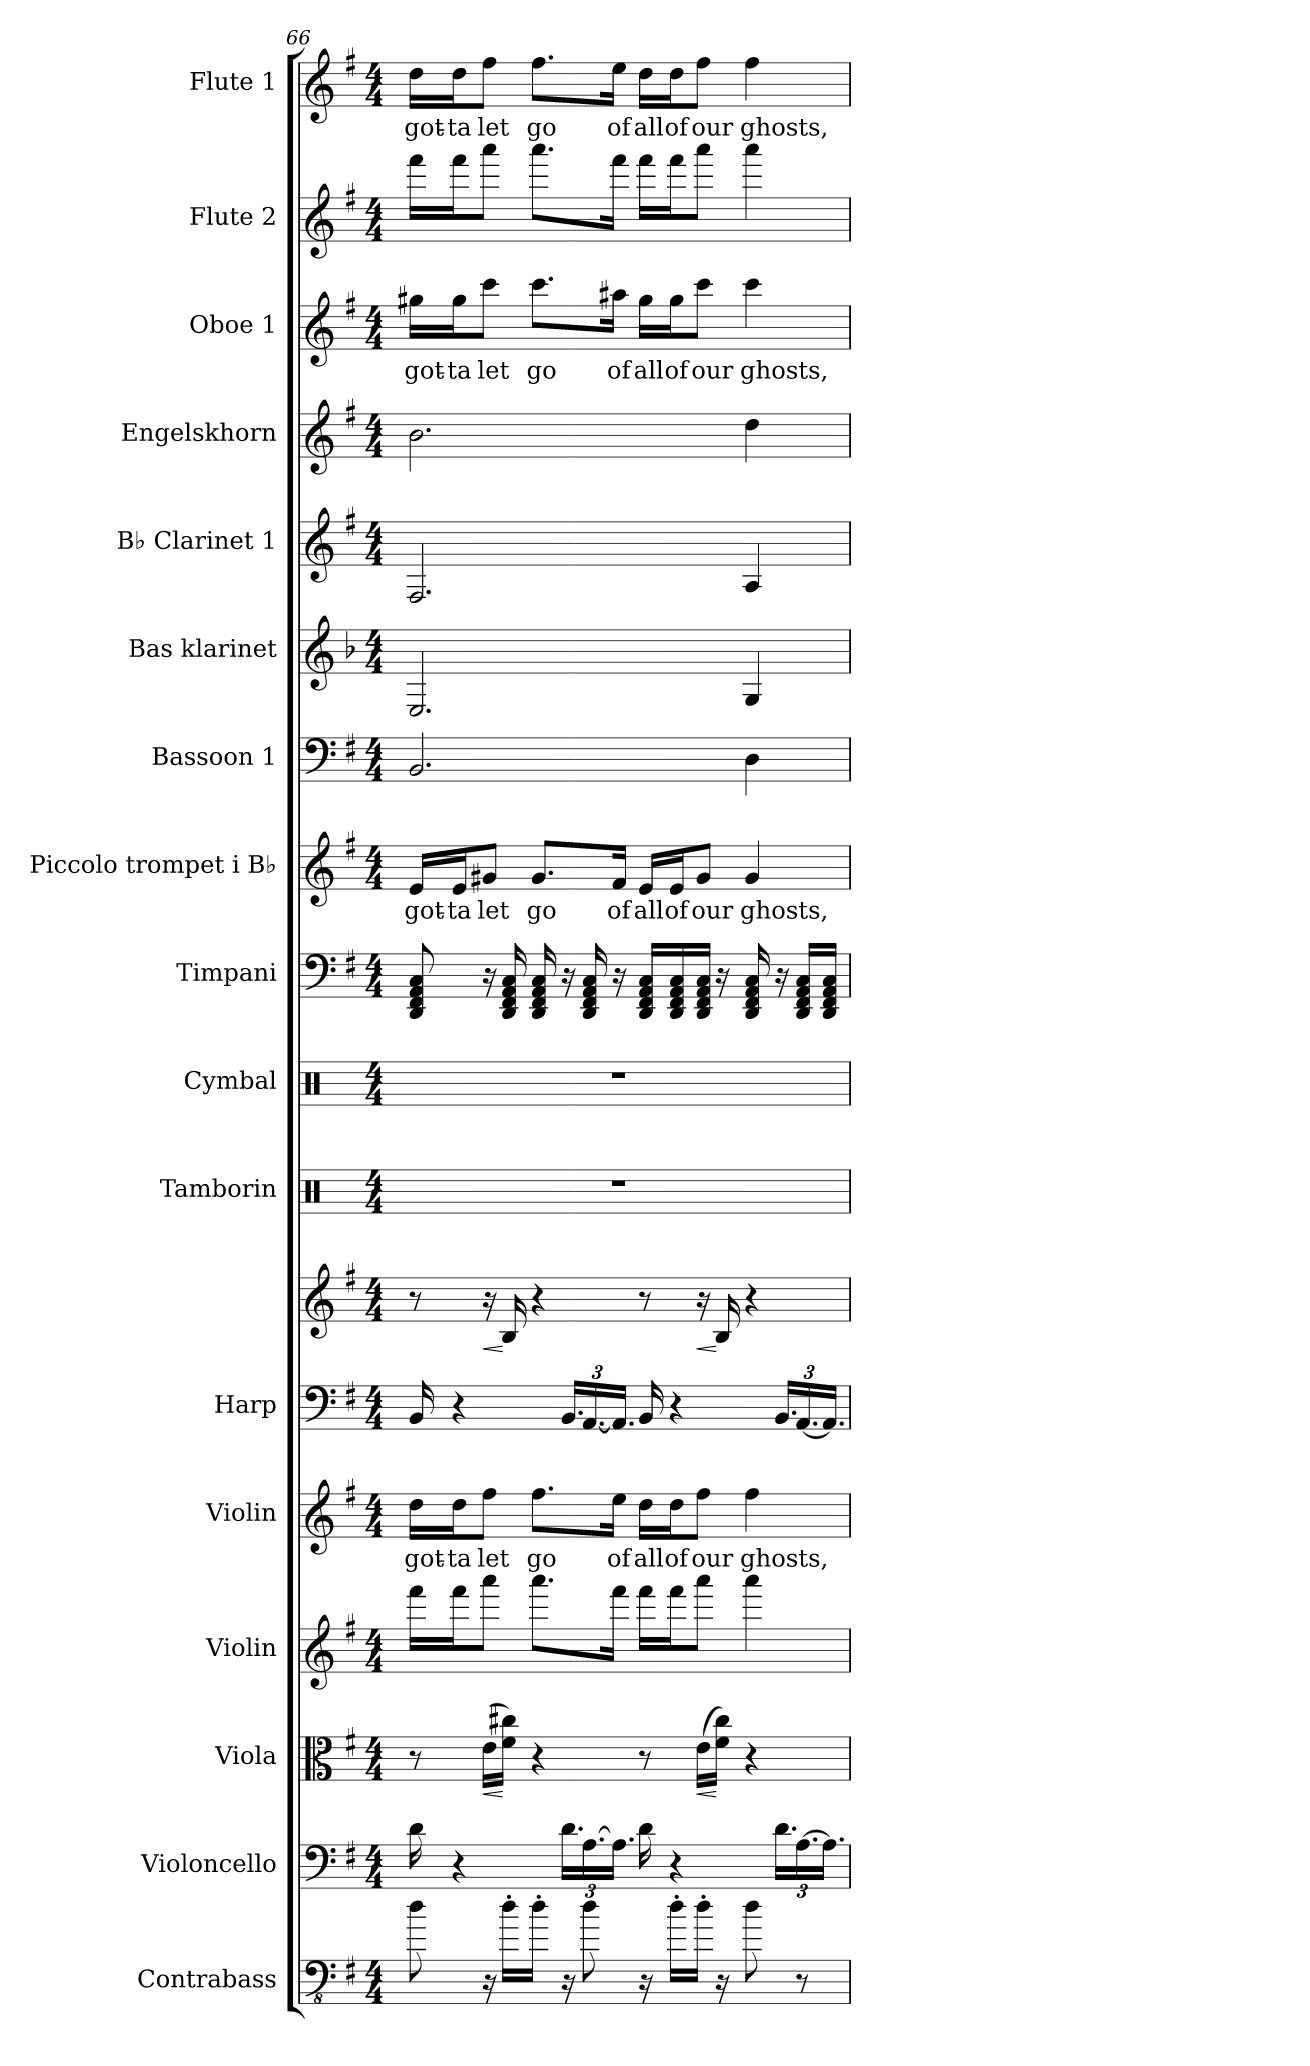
**kern	**kern	**kern	**dynam	**kern	**kern	**text	**kern	**kern	**dynam	**kern	**kern	**kern	**kern	**text	**kern	**kern	**kern	**kern	**kern	**text	**kern	**kern	**text
*part17	*part16	*part15	*part15	*part14	*part13	*part13	*part12	*part12	*part12	*part11	*part10	*part9	*part8	*part8	*part7	*part6	*part5	*part4	*part3	*part3	*part2	*part1	*part1
*staff18	*staff17	*staff16	*staff16	*staff15	*staff14	*staff14	*staff13	*staff12	*staff12/13	*staff11	*staff10	*staff9	*staff8	*staff8	*staff7	*staff6	*staff5	*staff4	*staff3	*staff3	*staff2	*staff1	*staff1
*I"Contrabass	*I"Violoncello	*I"Viola	*	*I"Violin	*I"Violin	*	*I"Harp	*	*	*I"Tamborin	*I"Cymbal	*I"Timpani	*I"Piccolo trompet i B♭	*	*I"Bassoon 1	*I"Bas klarinet	*I"B♭ Clarinet 1	*I"Engelskhorn	*I"Oboe 1	*	*I"Flute 2	*I"Flute 1	*
*I'Cb.	*I'Vc.	*I'Vla.	*	*I'Vln.	*I'Vln.	*	*I'Hrp.	*	*	*I'Tamb.	*I'Cym.	*I'Timp.	*I'P. tpt. i B♭	*	*I'Bsn. 1	*	*I'B♭ Cl. 1	*I'E.horn	*I'Ob. 1	*	*I'Fl. 2	*I'Fl. 1	*
*clefFv4	*clefF4	*clefC3	*	*clefG2	*clefG2	*	*clefF4	*clefG2	*	*clefX	*clefX	*clefF4	*clefG2	*	*clefF4	*clefG2	*clefG2	*clefG2	*clefG2	*	*clefG2	*clefG2	*
*ITrd7c12	*	*	*	*	*	*	*	*	*	*	*	*	*ITrd-6c-10	*	*	*ITrd8c14	*ITrd1c2	*ITrd4c7	*	*	*	*	*
*k[f#]	*k[f#]	*k[f#]	*	*k[f#]	*k[f#]	*	*k[f#]	*k[f#]	*	*k[]	*k[]	*k[f#]	*k[b-]	*	*k[f#]	*k[b-]	*k[b-]	*k[]	*k[f#]	*	*k[f#]	*k[f#]	*
*M4/4	*M4/4	*M4/4	*	*M4/4	*M4/4	*	*M4/4	*M4/4	*	*M4/4	*M4/4	*M4/4	*M4/4	*	*M4/4	*M4/4	*M4/4	*M4/4	*M4/4	*	*M4/4	*M4/4	*
=66	=66	=66	=66	=66	=66	=66	=66	=66	=66	=66	=66	=66	=66	=66	=66	=66	=66	=66	=66	=66	=66	=66	=66
8D\	16d\	8r	.	16fff#\LL	16dd\LL	got-	16BB/	8r	.	1r	1r	8DD/ 8FF#/ 8AA/ 8C/	16dd/LL	got-	2.BB/	2.EE/	2.E/	2.e\	16gg#X\LL	got-	16fff#\LL	16dd\LL	got-
.	4r	.	.	16fff#\J	16dd\J	-ta	4r	.	[	.	.	.	16dd/J	-ta	.	.	.	.	16gg#\J	-ta	16fff#\J	16dd\J	-ta
!	!	!	!LO:HP:b	!	!	!	!	!	!LO:HP:b	!	!	!	!	!	!	!	!	!	!	!	!	!	!
!	!	!	!	!	!	!	!	!	!LO:HP:n=1:b	!	!	!	!	!	!	!	!	!	!	!	!	!	!
!	!	!	!	!	!	!	!	!	!LO:HP:n=1:b	!	!	!	!	!	!	!	!	!	!	!	!	!	!
!	!	!	!	!	!	!	!	!	!LO:HP:n=1:b	!	!	!	!	!	!	!	!	!	!	!	!	!	!
16r	.	(16e\LL	<	8aaa\J	8ff#\J	let	.	16r	< < < <	.	.	16r	8ff#X/J	let	.	.	.	.	8ccc\J	let	8aaa\J	8ff#\J	let
16D'\LL	.	16f#\ 16cc#X\JJ)	[	.	.	.	.	16B/	[	.	.	16DD/ 16FF#/ 16AA/ 16C/	.	.	.	.	.	.	.	.	.	.	.
16D'\JJ	.	4r	.	8.aaa\L	8.ff#\L	go	.	4r	[	.	.	16DD/ 16FF#/ 16AA/ 16C/	8.ff#/L	go	.	.	.	.	8.ccc\L	go	8.aaa\L	8.ff#\L	go
*	*Xbrackettup	*	*	*	*	*	*Xbrackettup	*	*	*	*	*	*	*	*	*	*	*	*	*	*	*	*
16r	24.d\LL	.	.	.	.	.	24.BB/LL	.	.	.	.	16r	.	.	.	.	.	.	.	.	.	.	.
8D\	[24.A\	.	.	.	.	.	[24.AA/	.	.	.	.	16DD/ 16FF#/ 16AA/ 16C/	.	.	.	.	.	.	.	.	.	.	.
.	24.A\JJ]	.	.	16fff#\Jk	16ee\Jk	of	24.AA/JJ]	.	.	.	.	16r	16ee/Jk	of	.	.	.	.	16aa#X\Jk	of	16fff#\Jk	16ee\Jk	of
16r	16d\	8r	.	16fff#\LL	16dd\LL	all	16BB/	8r	[	.	.	16DD/ 16FF#/ 16AA/ 16C/LL	16dd/LL	all	.	.	.	.	16gg#\LL	all	16fff#\LL	16dd\LL	all
16D'\LL	4r	.	.	16fff#\J	16dd\J	of	4r	.	.	.	.	16DD/ 16FF#/ 16AA/ 16C/	16dd/J	of	.	.	.	.	16gg#\J	of	16fff#\J	16dd\J	of
!	!	!	!LO:HP:b	!	!	!	!	!	!LO:HP:n=1:b	!	!	!	!	!	!	!	!	!	!	!	!	!	!
!	!	!	!	!	!	!	!	!	!LO:HP:n=1:b	!	!	!	!	!	!	!	!	!	!	!	!	!	!
!	!	!	!	!	!	!	!	!	!LO:HP:n=1:b	!	!	!	!	!	!	!	!	!	!	!	!	!	!
!	!	!	!	!	!	!	!	!	!LO:HP:n=1:b	!	!	!	!	!	!	!	!	!	!	!	!	!	!
16D'\JJ	.	(16e\LL	<	8aaa\J	8ff#\J	our	.	16r	[ < < < <	.	.	16DD/ 16FF#/ 16AA/ 16C/JJ	8ff#/J	our	.	.	.	.	8ccc\J	our	8aaa\J	8ff#\J	our
16r	.	16f#\ 16cc#\JJ)	[	.	.	.	.	16B/	[	.	.	16r	.	.	.	.	.	.	.	.	.	.	.
8D\	.	4r	.	4aaa\	4ff#\	ghosts,	.	4r	[	.	.	16DD/ 16FF#/ 16AA/ 16C/	4ff#/	ghosts,	4D\	4GG/	4G/	4g\	4ccc\	ghosts,	4aaa\	4ff#\	ghosts,
.	24.d\LL	.	.	.	.	.	24.BB/LL	.	.	.	.	16r	.	.	.	.	.	.	.	.	.	.	.
8r	[24.A\	.	.	.	.	.	[24.AA/	.	.	.	.	16DD/ 16FF#/ 16AA/ 16C/LL	.	.	.	.	.	.	.	.	.	.	.
.	24.A\JJ]	.	.	.	.	.	24.AA/JJ]	.	.	.	.	16DD/ 16FF#/ 16AA/ 16C/JJ	.	.	.	.	.	.	.	.	.	.	.
.	.	.	.	.	.	.	.	.	[	.	.	.	.	.	.	.	.	.	.	.	.	.	.
=	=	=	=	=	=	=	=	=	=	=	=	=	=	=	=	=	=	=	=	=	=	=	=
*-	*-	*-	*-	*-	*-	*-	*-	*-	*-	*-	*-	*-	*-	*-	*-	*-	*-	*-	*-	*-	*-	*-	*-
